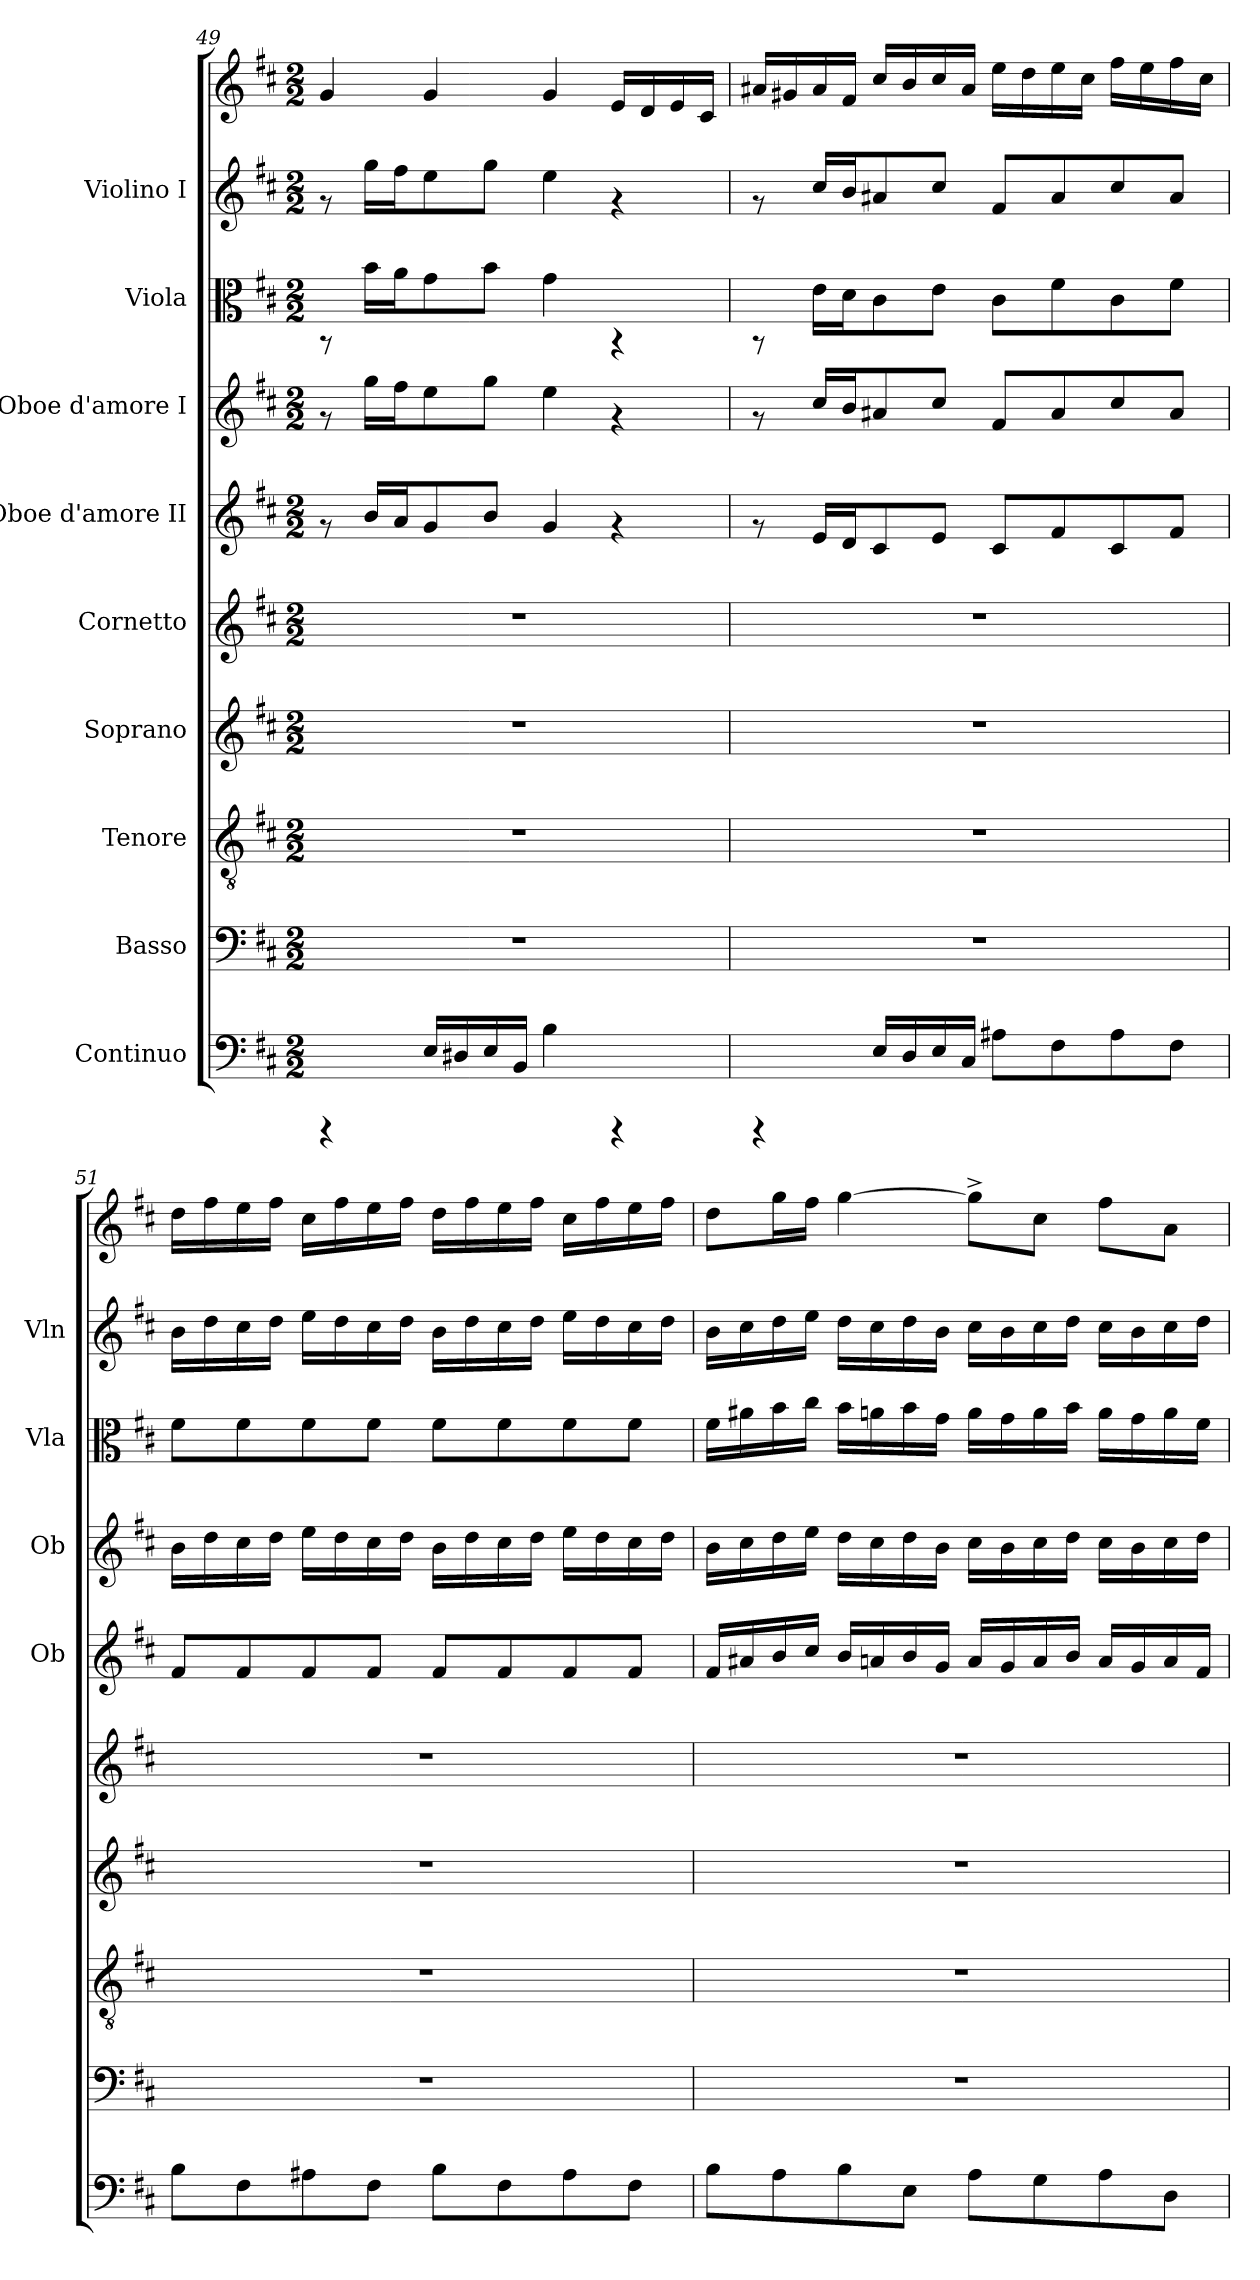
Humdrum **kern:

**kern	**kern	**kern	**kern	**kern	**kern	**kern	**kern	**kern	**kern
*part9	*part8	*part7	*part6	*part5	*part4	*part3	*part2	*part1	*part1
*staff10	*staff9	*staff8	*staff7	*staff6	*staff5	*staff4	*staff3	*staff2	*staff1
*I"Continuo	*I"Basso	*I"Tenore	*I"Soprano	*I"Cornetto	*I"Oboe d'amore II	*I"Oboe d'amore I	*I"Viola	*I"Violino I	*
*	*	*	*	*	*I'Ob	*I'Ob	*I'Vla	*I'Vln	*
*clefF4	*clefF4	*clefGv2	*clefG2	*clefG2	*clefG2	*clefG2	*clefC3	*clefG2	*clefG2
*k[f#c#]	*k[f#c#]	*k[f#c#]	*k[f#c#]	*k[f#c#]	*k[f#c#]	*k[f#c#]	*k[f#c#]	*k[f#c#]	*k[f#c#]
*D:	*D:	*D:	*D:	*D:	*D:	*D:	*D:	*D:	*D:
*M2/2	*M2/2	*M2/2	*M2/2	*M2/2	*M2/2	*M2/2	*M2/2	*M2/2	*M2/2
=49	=49	=49	=49	=49	=49	=49	=49	=49	=49
4rCCC	1r	1r	1r	1r	8rf	8rf	8rAA	8rf	4g/
.	.	.	.	.	16b/L	16gg\L	16b\L	16gg\L	.
.	.	.	.	.	16a/	16ff#\	16a\	16ff#\	.
16E/L	.	.	.	.	8g/	8ee\	8g\	8ee\	4g/
16D#X/	.	.	.	.	.	.	.	.	.
16E/	.	.	.	.	8b/J	8gg\J	8b\J	8gg\J	.
16BB/J	.	.	.	.	.	.	.	.	.
4B\	.	.	.	.	4g/	4ee\	4g\	4ee\	4g/
4rCCC	.	.	.	.	4rf	4rf	4rAA	4rf	16e/L
.	.	.	.	.	.	.	.	.	16d/
.	.	.	.	.	.	.	.	.	16e/
.	.	.	.	.	.	.	.	.	16c#/J
!!LO:PB:g=z
=50	=50	=50	=50	=50	=50	=50	=50	=50	=50
4rCCC	1r	1r	1r	1r	8rf	8rf	8rAA	8rf	16a#X/L
.	.	.	.	.	.	.	.	.	16g#X/
.	.	.	.	.	16e/L	16cc#/L	16e\L	16cc#/L	16a#/
.	.	.	.	.	16d/	16b/	16d\	16b/	16f#/J
16E/L	.	.	.	.	8c#/	8a#X/	8c#\	8a#X/	16cc#/L
16D/	.	.	.	.	.	.	.	.	16b/
16E/	.	.	.	.	8e/J	8cc#/J	8e\J	8cc#/J	16cc#/
16C#/J	.	.	.	.	.	.	.	.	16a#/J
8A#X\L	.	.	.	.	8c#/L	8f#/L	8c#\L	8f#/L	16ee\L
.	.	.	.	.	.	.	.	.	16dd\
8F#\	.	.	.	.	8f#/	8a#/	8f#\	8a#/	16ee\
.	.	.	.	.	.	.	.	.	16cc#\J
8A#\	.	.	.	.	8c#/	8cc#/	8c#\	8cc#/	16ff#\L
.	.	.	.	.	.	.	.	.	16ee\
8F#\J	.	.	.	.	8f#/J	8a#/J	8f#\J	8a#/J	16ff#\
.	.	.	.	.	.	.	.	.	16cc#\J
=51	=51	=51	=51	=51	=51	=51	=51	=51	=51
8B\L	1r	1r	1r	1r	8f#/L	16b\L	8f#\L	16b\L	16dd\L
.	.	.	.	.	.	16dd\	.	16dd\	16ff#\
8F#\	.	.	.	.	8f#/	16cc#\	8f#\	16cc#\	16ee\
.	.	.	.	.	.	16dd\J	.	16dd\J	16ff#\J
8A#X\	.	.	.	.	8f#/	16ee\L	8f#\	16ee\L	16cc#\L
.	.	.	.	.	.	16dd\	.	16dd\	16ff#\
8F#\J	.	.	.	.	8f#/J	16cc#\	8f#\J	16cc#\	16ee\
.	.	.	.	.	.	16dd\J	.	16dd\J	16ff#\J
8B\L	.	.	.	.	8f#/L	16b\L	8f#\L	16b\L	16dd\L
.	.	.	.	.	.	16dd\	.	16dd\	16ff#\
8F#\	.	.	.	.	8f#/	16cc#\	8f#\	16cc#\	16ee\
.	.	.	.	.	.	16dd\J	.	16dd\J	16ff#\J
8A#\	.	.	.	.	8f#/	16ee\L	8f#\	16ee\L	16cc#\L
.	.	.	.	.	.	16dd\	.	16dd\	16ff#\
8F#\J	.	.	.	.	8f#/J	16cc#\	8f#\J	16cc#\	16ee\
.	.	.	.	.	.	16dd\J	.	16dd\J	16ff#\J
!!LO:LB:g=z
=52	=52	=52	=52	=52	=52	=52	=52	=52	=52
8B\L	1r	1r	1r	1r	16f#/L	16b\L	16f#\L	16b\L	8dd\L
.	.	.	.	.	16a#X/	16cc#\	16a#X\	16cc#\	.
8A\	.	.	.	.	16b/	16dd\	16b\	16dd\	16gg\
.	.	.	.	.	16cc#/J	16ee\J	16cc#\J	16ee\J	16ff#\J
8B\	.	.	.	.	16b/L	16dd\L	16b\L	16dd\L	[>4gg\
.	.	.	.	.	16an/	16cc#\	16an\	16cc#\	.
8E\J	.	.	.	.	16b/	16dd\	16b\	16dd\	.
.	.	.	.	.	16g/J	16b\J	16g\J	16b\J	.
8A\L	.	.	.	.	16a/L	16cc#\L	16a\L	16cc#\L	8gg^>\L]
.	.	.	.	.	16g/	16b\	16g\	16b\	.
8G\	.	.	.	.	16a/	16cc#\	16a\	16cc#\	8cc#\J
.	.	.	.	.	16b/J	16dd\J	16b\J	16dd\J	.
8A\	.	.	.	.	16a/L	16cc#\L	16a\L	16cc#\L	8ff#\L
.	.	.	.	.	16g/	16b\	16g\	16b\	.
8D\J	.	.	.	.	16a/	16cc#\	16a\	16cc#\	8a\J
.	.	.	.	.	16f#/J	16dd\J	16f#\J	16dd\J	.
=	=	=	=	=	=	=	=	=	=
*-	*-	*-	*-	*-	*-	*-	*-	*-	*-
